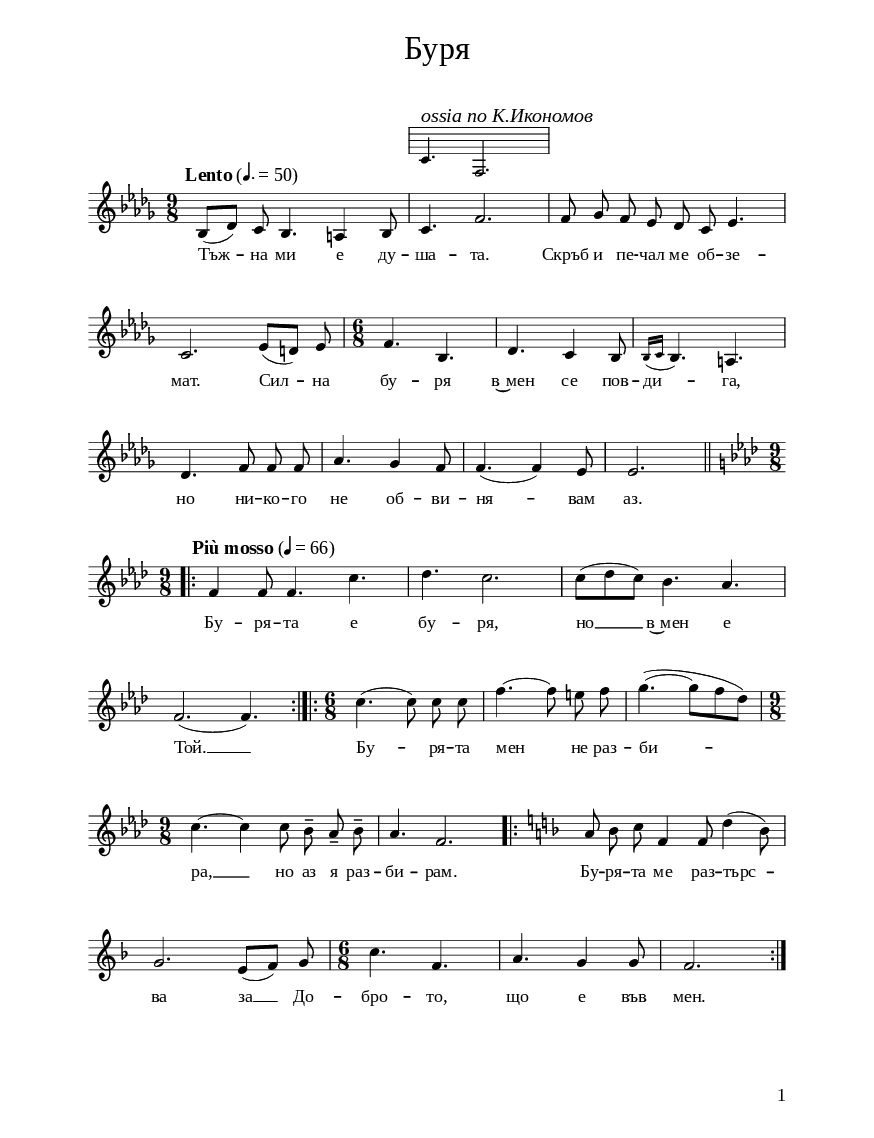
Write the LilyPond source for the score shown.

\version "2.24.3"

\include "include/globals.ily"

\bookpart {
  \label #'ref120
  \tocItem \markup "Буря"
  \include "include/bookpart-paper.ily"
  \score {
    \include "include/score-layout.ily"

    \new Staff = main  \relative c' {
      \clef treble
      \key bes \minor
      \time 9/8
      \tempoFunc "Lento" 4. "50"
      \autoBeamOff
      bes8 ( [  des8 ) ]  c8  bes4.  a4  bes8
      \override TextScript.extra-offset = #'(2.5 . 2)
      <<
        {
          c4.  f2.  |
        }
        \new Staff \with {
          \override VerticalAxisGroup.default-staff-staff-spacing =
          #'((basic-distance . 6.5)
             (padding . -10))
          \remove "Time_signature_engraver"
          alignAboveContext = #"main"
          fontSize = #-1
          \override StaffSymbol.staff-space = #(magstep -4)
          \override StaffSymbol.thickness = #(magstep -4)
          firstClef = ##f
        }
        {  c4.^\markup { \huge \italic "ossia по К.Икономов" }  f,2.}
      >>



      f'8  ges8  f8  es8  des8 c8  es4. \break |
      c2. es8 ( [  d8 ) ]  es8 |
      \time 6/8
      f4.  bes,4. | % 8
      des4.  c4  bes8 | % 9
      \acciaccatura {  bes16[c16] }  bes4.

      a4.  \break | % 11
      des4.  f8  f8  f8 | % 12
      as4.  ges4  f8 | % 13
      f4. (f4) es8 | es2.   |
      \break

      \key f \minor \bar ".|"  | % 15


      \bar ".|:-||"   \tempoFunc "   Più mosso" 4 "66" \time 9/8 f4  f8  f4.  c'4. |

      des4.  c2.|
      c8 ( [ des8  c8 ) ]  bes4.  as4. | \break

      f2. (f4.)| \bar ":|.|:"

      \time 6/8 c'4. ( c8 ) c8  c8 |
      f4. ~  f8  e8  f8 | % 21

      g4. ( ~  g8 [  f8 des8 ) ] | \break

      \time 9/8
      c4. ~  c4  c8 bes8 -- as8 --  bes8 -- |
      as4. f2.   \bar ":|."  |  \key f \major
      \bar ".|:" a8  bes8  c8  f,4  f8 d'4 (bes8 ) | \break
      g2. e8  [ (f8) ] g8 |
      \time 6/8 c4.  f,4. | a4.  g4  g8 | f2. \bar ":|."


    }

    \addlyrics {
      Тъж -- на ми е ду -- ша -- та.
      Скръб и пе -- чал ме об -- зе --
      мат.  Сил -- на бу -- ря
      в~мен се пов --  ди -- га,
      но ни -- ко -- го не об -- ви -- ня
      -- вам аз. Бу -- ря -- та е бу -- ря,
      но __  в~мен е Той. __  Бу --
      ря -- та мен  не раз -- би --
      ра, __ но аз я раз -- би
      -- рам. Бу -- ря -- та ме раз --
      търс  -- ва за __  До -- бро --
      то, що е във мен.
    }

    \header {
      title = \titleFunc "Буря" "Burja"
    }

    \midi{}

  } % score

} % bookpart
